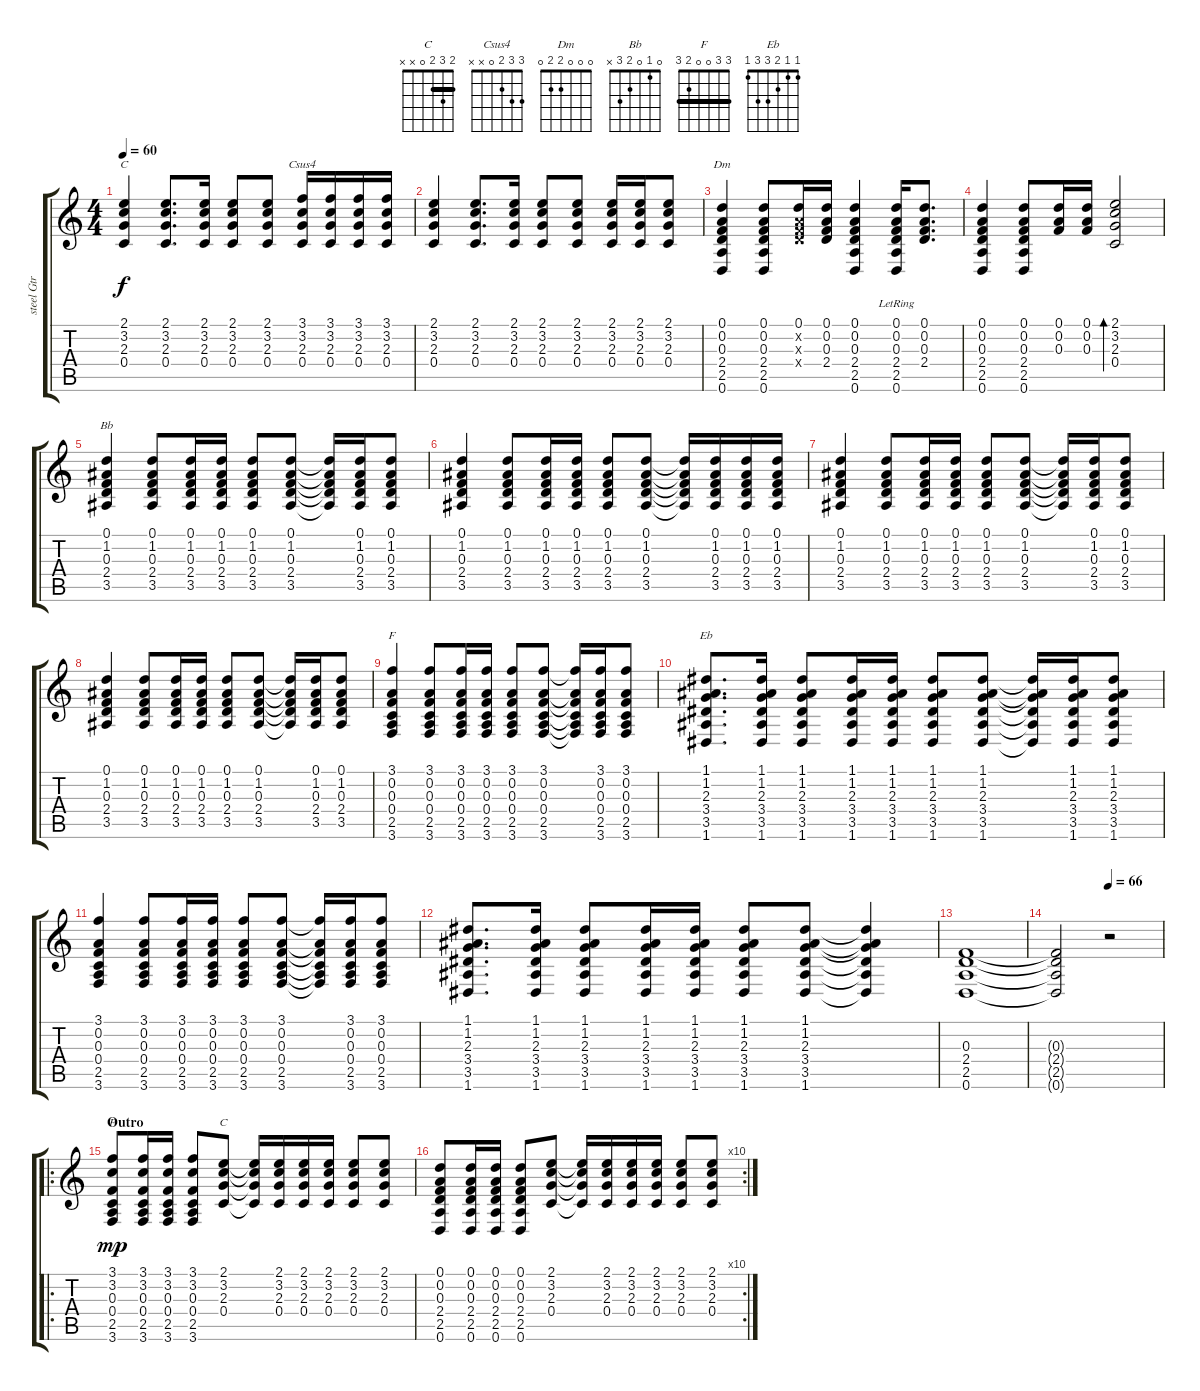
\track ("steel Gtr" "steel Gtr") {instrument acousticguitarsteel}
\staff {score tabs}
\tuning (D4 A3 F3 C3 G2 D2) {hide}
\chord ("C" 2 3 2 0 x x)
\chord ("Csus4" 3 3 2 0 x x)
\chord ("Dm" 0 0 0 2 2 0)
\chord ("Bb" 0 1 0 2 3 x)
\chord ("F" 3 0 0 0 2 3)
\chord ("Eb" 1 1 2 3 3 1)
\chord ("F" 3 3 0 0 2 3) {barre 3}
\chord ("C" 2 3 2 0 x x) {barre 2}
\ts (4 4)
\tempo 60
\clef g2
\ks c
(2.1 3.2 2.3 0.4).4{ch "C" dy f} (2.1 3.2 2.3 0.4).8{d} (2.1 3.2 2.3 0.4).16 (2.1 3.2 2.3 0.4).8 (2.1 3.2 2.3 0.4).8 (3.1 3.2 2.3 0.4).16{ch "Csus4"} (3.1 3.2 2.3 0.4).16 (3.1 3.2 2.3 0.4).16 (3.1 3.2 2.3 0.4).16 |
(2.1 3.2 2.3 0.4).4 (2.1 3.2 2.3 0.4).8{d} (2.1 3.2 2.3 0.4).16 (2.1 3.2 2.3 0.4).8 (2.1 3.2 2.3 0.4).8 (2.1 3.2 2.3 0.4).16 (2.1 3.2 2.3 0.4).16 (2.1 3.2 2.3 0.4).8 |
(0.1 0.2 0.3 2.4 2.5 0.6).4{ch "Dm"} (0.1 0.2 0.3 2.4 2.5 0.6).8 (0.1 0.2{x} 0.3{x} 2.4{x}).16 (0.1 0.2 0.3 2.4).16 (0.1 0.2 0.3 2.4 2.5 0.6).4 (0.1 0.2 0.3 2.4 2.5{lr} 0.6{lr}).16 (0.1 0.2 0.3 2.4).8{d} |
(0.1 0.2 0.3 2.4 2.5 0.6).4 (0.1 0.2 0.3 2.4 2.5 0.6).8 (0.1 0.2 0.3).16 (0.1 0.2 0.3).16 (2.1 3.2 2.3 0.4).2{bd 60} |
(0.1 1.2 0.3 2.4 3.5).4{ch "Bb"} (0.1 1.2 0.3 2.4 3.5).8 (0.1 1.2 0.3 2.4 3.5).16 (0.1 1.2 0.3 2.4 3.5).16 (0.1 1.2 0.3 2.4 3.5).8 (0.1 1.2 0.3 2.4 3.5).8 (0.1{t} 1.2{t} 0.3{t} 2.4{t} 3.5{t}).16 (0.1 1.2 0.3 2.4 3.5).16 (0.1 1.2 0.3 2.4 3.5).8 |
(0.1 1.2 0.3 2.4 3.5).4 (0.1 1.2 0.3 2.4 3.5).8 (0.1 1.2 0.3 2.4 3.5).16 (0.1 1.2 0.3 2.4 3.5).16 (0.1 1.2 0.3 2.4 3.5).8 (0.1 1.2 0.3 2.4 3.5).8 (0.1{t} 1.2{t} 0.3{t} 2.4{t} 3.5{t}).16 (0.1 1.2 0.3 2.4 3.5).16 (0.1 1.2 0.3 2.4 3.5).16 (0.1 1.2 0.3 2.4 3.5).16 |
(0.1 1.2 0.3 2.4 3.5).4 (0.1 1.2 0.3 2.4 3.5).8 (0.1 1.2 0.3 2.4 3.5).16 (0.1 1.2 0.3 2.4 3.5).16 (0.1 1.2 0.3 2.4 3.5).8 (0.1 1.2 0.3 2.4 3.5).8 (0.1{t} 1.2{t} 0.3{t} 2.4{t} 3.5{t}).16 (0.1 1.2 0.3 2.4 3.5).16 (0.1 1.2 0.3 2.4 3.5).8 |
(0.1 1.2 0.3 2.4 3.5).4 (0.1 1.2 0.3 2.4 3.5).8 (0.1 1.2 0.3 2.4 3.5).16 (0.1 1.2 0.3 2.4 3.5).16 (0.1 1.2 0.3 2.4 3.5).8 (0.1 1.2 0.3 2.4 3.5).8 (0.1{t} 1.2{t} 0.3{t} 2.4{t} 3.5{t}).16 (0.1 1.2 0.3 2.4 3.5).16 (0.1 1.2 0.3 2.4 3.5).8 |
(3.1 0.2 0.3 0.4 2.5 3.6).4{ch "F"} (3.1 0.2 0.3 0.4 2.5 3.6).8 (3.1 0.2 0.3 0.4 2.5 3.6).16 (3.1 0.2 0.3 0.4 2.5 3.6).16 (3.1 0.2 0.3 0.4 2.5 3.6).8 (3.1 0.2 0.3 0.4 2.5 3.6).8 (3.1{t} 0.2{t} 0.3{t} 0.4{t} 2.5{t} 3.6{t}).16 (3.1 0.2 0.3 0.4 2.5 3.6).16 (3.1 0.2 0.3 0.4 2.5 3.6).8 |
(1.1 1.2 2.3 3.4 3.5 1.6).8{d ch "Eb"} (1.1 1.2 2.3 3.4 3.5 1.6).16 (1.1 1.2 2.3 3.4 3.5 1.6).8 (1.1 1.2 2.3 3.4 3.5 1.6).16 (1.1 1.2 2.3 3.4 3.5 1.6).16 (1.1 1.2 2.3 3.4 3.5 1.6).8 (1.1 1.2 2.3 3.4 3.5 1.6).8 (1.1{t} 1.2{t} 2.3{t} 3.4{t} 3.5{t} 1.6{t}).16 (1.1 1.2 2.3 3.4 3.5 1.6).16 (1.1 1.2 2.3 3.4 3.5 1.6).8 |
(3.1 0.2 0.3 0.4 2.5 3.6).4 (3.1 0.2 0.3 0.4 2.5 3.6).8 (3.1 0.2 0.3 0.4 2.5 3.6).16 (3.1 0.2 0.3 0.4 2.5 3.6).16 (3.1 0.2 0.3 0.4 2.5 3.6).8 (3.1 0.2 0.3 0.4 2.5 3.6).8 (3.1{t} 0.2{t} 0.3{t} 0.4{t} 2.5{t} 3.6{t}).16 (3.1 0.2 0.3 0.4 2.5 3.6).16 (3.1 0.2 0.3 0.4 2.5 3.6).8 |
(1.1 1.2 2.3 3.4 3.5 1.6).8{d} (1.1 1.2 2.3 3.4 3.5 1.6).16 (1.1 1.2 2.3 3.4 3.5 1.6).8 (1.1 1.2 2.3 3.4 3.5 1.6).16 (1.1 1.2 2.3 3.4 3.5 1.6).16 (1.1 1.2 2.3 3.4 3.5 1.6).8 (1.1 1.2 2.3 3.4 3.5 1.6).8 (1.1{t} 1.2{t} 2.3{t} 3.4{t} 3.5{t} 1.6{t}).4 |
(0.3 2.4 2.5 0.6).1 |
\tempo (66 0.5)
(0.3{t} 2.4{t} 2.5{t} 0.6{t}).2 r.2 |
\ro
\section ("" "Outro")
(3.1 3.2 0.3 0.4 2.5 3.6).8{ch "F" dy mp} (3.1 3.2 0.3 0.4 2.5 3.6).16 (3.1 3.2 0.3 0.4 2.5 3.6).16 (3.1 3.2 0.3 0.4 2.5 3.6).8 (2.1 3.2 2.3 0.4).8{ch "C"} (2.1{t} 3.2{t} 2.3{t} 0.4{t}).16 (2.1 3.2 2.3 0.4).16 (2.1 3.2 2.3 0.4).16 (2.1 3.2 2.3 0.4).16 (2.1 3.2 2.3 0.4).8 (2.1 3.2 2.3 0.4).8 |
\rc 10
(0.1 0.2 0.3 2.4 2.5 0.6).8 (0.1 0.2 0.3 2.4 2.5 0.6).16 (0.1 0.2 0.3 2.4 2.5 0.6).16 (0.1 0.2 0.3 2.4 2.5 0.6).8 (2.1 3.2 2.3 0.4).8 (2.1{t} 3.2{t} 2.3{t} 0.4{t}).16 (2.1 3.2 2.3 0.4).16 (2.1 3.2 2.3 0.4).16 (2.1 3.2 2.3 0.4).16 (2.1 3.2 2.3 0.4).8 (2.1 3.2 2.3 0.4).8
